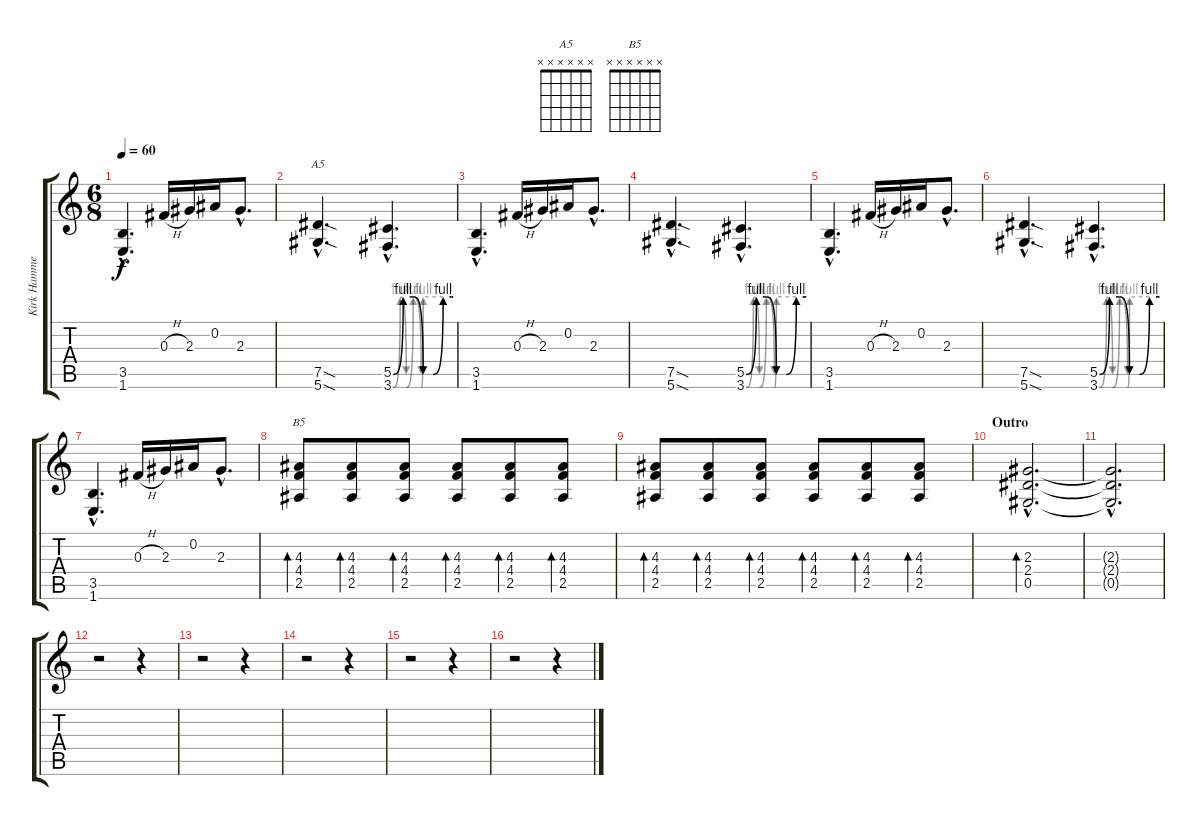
\track ("Kirk Hammett" "Kirk Hamme") {instrument electricguitarclean}
\staff {score tabs}
\tuning (Eb4 Bb3 Gb3 Db3 Ab2 Eb2) {hide}
\chord ("A5" x x x x x x)
\chord ("B5" x x x x x x)
\ts (6 8)
\tempo 60
\clef g2
\ks c
(3.5{hac} 1.6{hac}).4{d dy f} 0.3{h}.16 2.3.16 0.2.16 2.3{hac}.8{d} |
(7.5{sod hac} 5.6{sod hac}).4{d ch "A5"} (5.5{be (custom 0 0 10 4 20 4 30 0 40 0 50 4 60 4) hac} 3.6{be (custom 0 0 7 4 13 0 20 4 28 0 30 4 50 4 60 4) hac}).4{d} |
(3.5{hac} 1.6{hac}).4{d} 0.3{h}.16 2.3.16 0.2.16 2.3{hac}.8{d} |
(7.5{sod hac} 5.6{sod hac}).4{d} (5.5{be (custom 0 0 10 4 20 4 30 0 40 0 50 4 60 4) hac} 3.6{be (custom 0 0 7 4 13 0 20 4 28 0 30 4 50 4 60 4) hac}).4{d} |
(3.5{hac} 1.6{hac}).4{d} 0.3{h}.16 2.3.16 0.2.16 2.3{hac}.8{d} |
(7.5{sod hac} 5.6{sod hac}).4{d} (5.5{be (custom 0 0 10 4 20 4 30 0 40 0 50 4 60 4) hac} 3.6{be (custom 0 0 7 4 13 0 20 4 28 0 30 4 50 4 60 4) hac}).4{d} |
(3.5{hac} 1.6{hac}).4{d} 0.3{h}.16 2.3.16 0.2.16 2.3{hac}.8{d} |
(4.3 4.4 2.5).8{bd 60 ch "B5"} (4.3 4.4 2.5).8{bd 60} (4.3 4.4 2.5).8{bd 60} (4.3 4.4 2.5).8{bd 60} (4.3 4.4 2.5).8{bd 60} (4.3 4.4 2.5).8{bd 60} |
(4.3 4.4 2.5).8{bd 60} (4.3 4.4 2.5).8{bd 60} (4.3 4.4 2.5).8{bd 60} (4.3 4.4 2.5).8{bd 60} (4.3 4.4 2.5).8{bd 60} (4.3 4.4 2.5).8{bd 60} |
\section ("" "Outro")
(2.3{hac} 2.4{hac} 0.5{hac}).2{d bd 60} |
(2.3{hac t} 2.4{hac t} 0.5{hac t}).2{d} |
r.2 r.4 |
r.2 r.4 |
r.2 r.4 |
r.2 r.4 |
r.2 r.4
